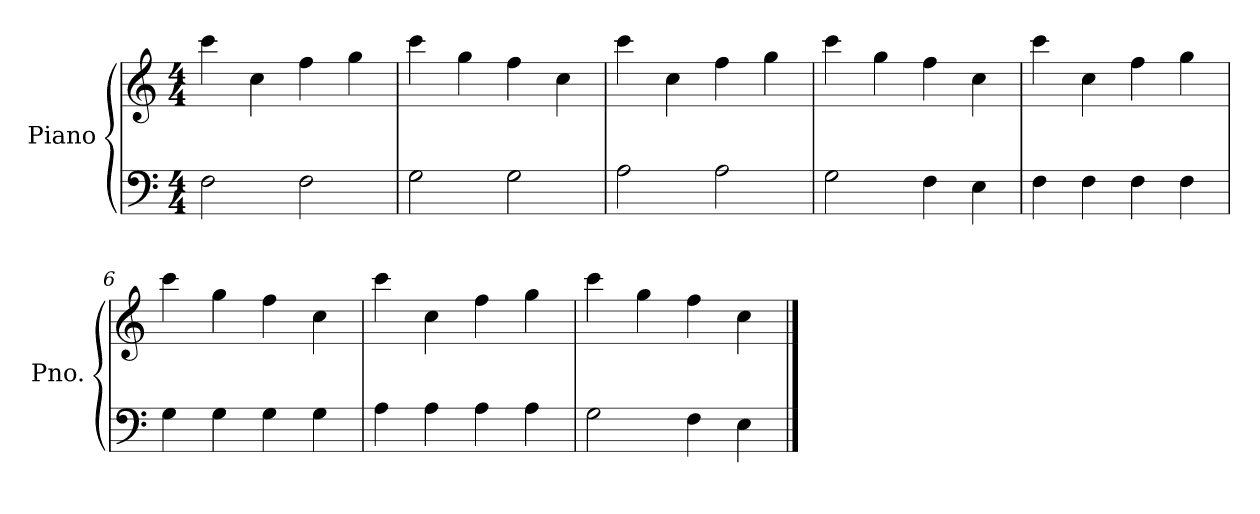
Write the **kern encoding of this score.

**kern	**kern
*part1	*part1
*staff2	*staff1
*I"Piano	*
*I'Pno.	*
*clefF4	*clefG2
*k[]	*k[]
*M4/4	*M4/4
=1	=1
2F<\	4ccc\
.	4cc\
2F\	4ff\
.	4gg\
=2	=2
2G<\	4ccc\
.	4gg\
2G\	4ff\
.	4cc\
=3	=3
2A<\	4ccc\
.	4cc\
2A\	4ff\
.	4gg\
=4	=4
2G<\	4ccc\
.	4gg\
4F<\	4ff\
4E<\	4cc\
=5	=5
4F\	4ccc\
4F\	4cc\
4F\	4ff\
4F\	4gg\
=6	=6
4G\	4ccc\
4G\	4gg\
4G\	4ff\
4G\	4cc\
=7	=7
4A\	4ccc\
4A\	4cc\
4A\	4ff\
4A\	4gg\
=8	=8
2G\	4ccc\
.	4gg\
4F\	4ff\
4E\	4cc\
==	==
*-	*-
